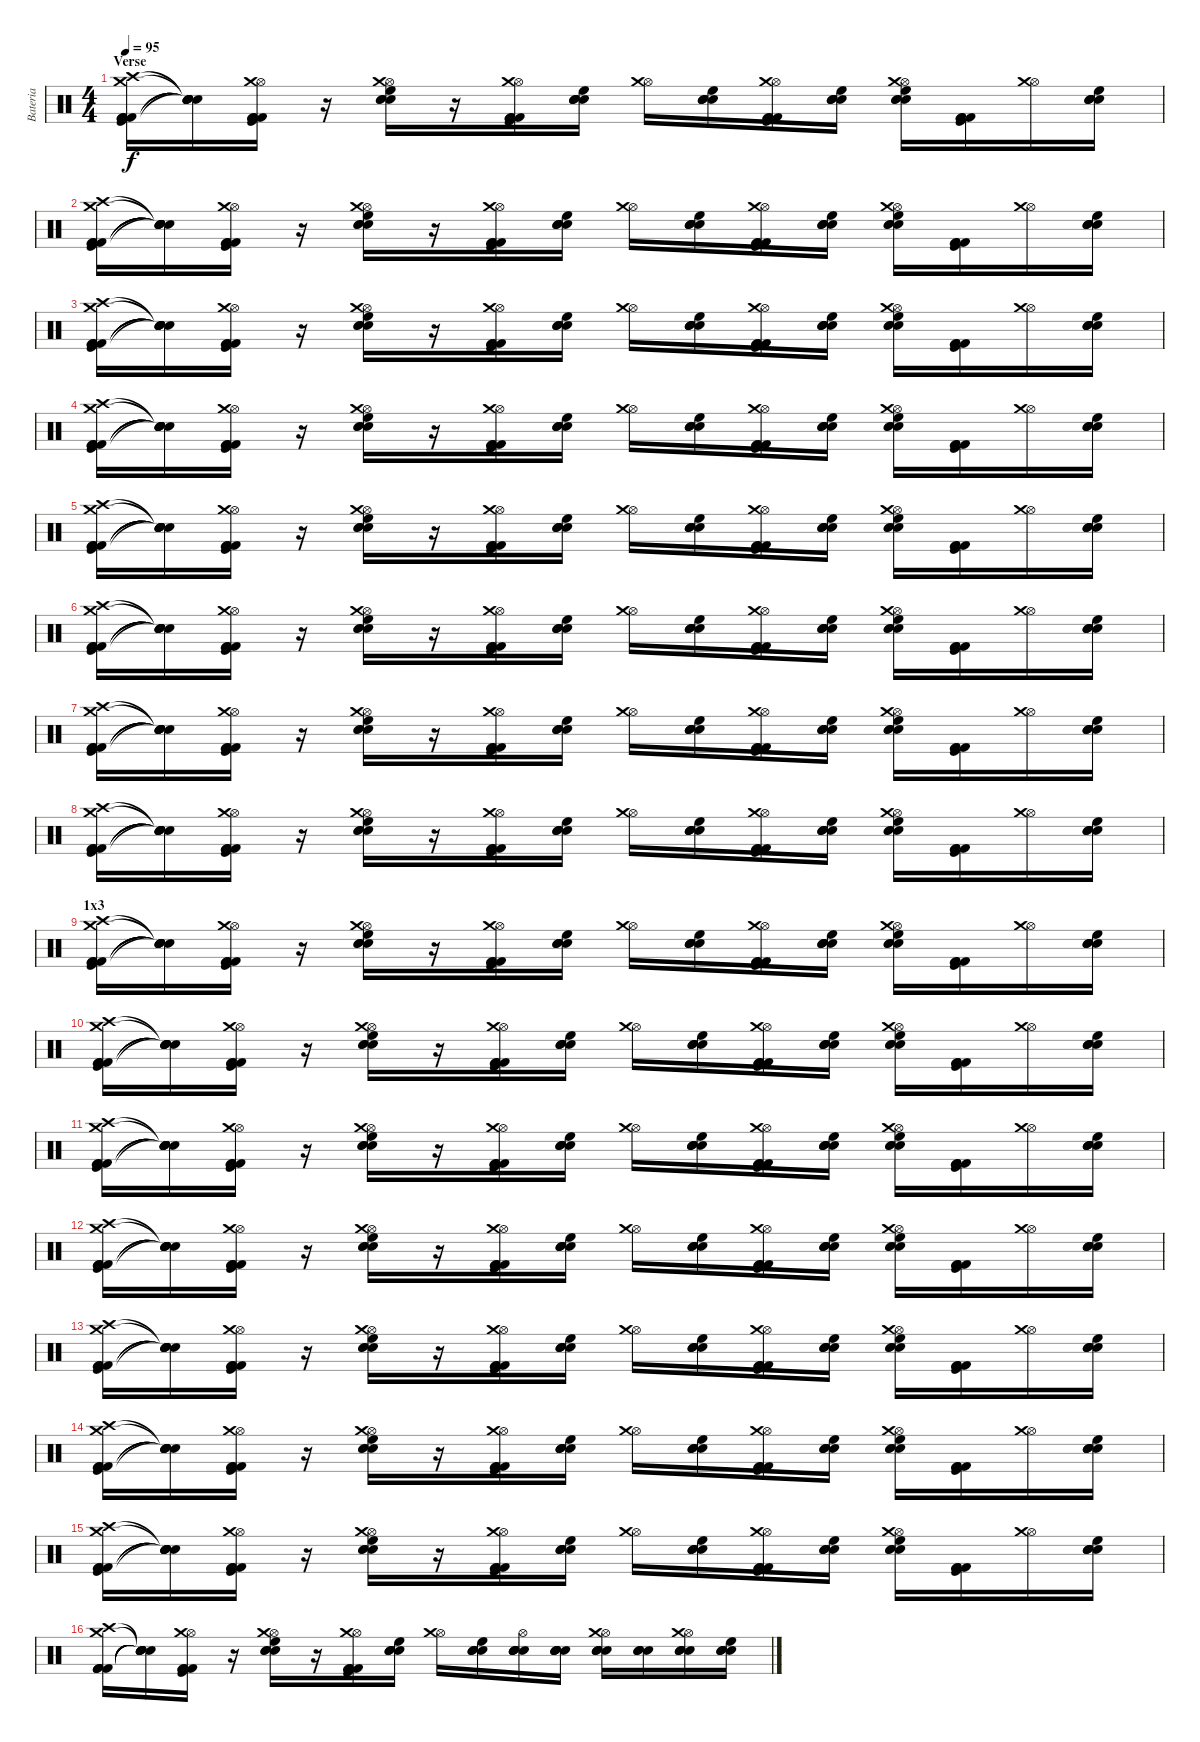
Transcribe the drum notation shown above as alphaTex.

\track ("Bateria" "Bateria") {instrument percussion}
\staff {score}
\articulation defaults
\ts (4 4)
\section ("" "Verse")
\tempo 95
\clef neutral
\ks c
("Crash high (hit)" "Crash medium (hit)" "Kick (hit) 2" "Kick (hit)" "Kick (hit) 2" "Kick (hit) 2").16{dy f} ("Snare (hit)"{t} "Snare (hit)"{t} "Snare (hit)"{t} "Snare (hit)"{t} "Snare (hit)"{t} "Snare (hit)"{t}).16 ("Hi-Hat (open)" "Crash medium (hit)" "Kick (hit) 2" "Kick (hit)" "Kick (hit) 2" "Kick (hit) 2").16 r.16 ("Hi-Hat (open)" "Crash medium (hit)" "Electric Snare (hit)" "High Floor Tom (hit)" "Electric Snare (hit)" "Electric Snare (hit)").16 r.16 ("Hi-Hat (open)" "Crash medium (hit)" "Kick (hit) 2" "Kick (hit)" "Kick (hit) 2" "Kick (hit) 2").16 ("Electric Snare (hit)" "Electric Snare (hit)" "High Floor Tom (hit)" "Electric Snare (hit)" "Electric Snare (hit)").16 ("Hi-Hat (open)" "Crash medium (hit)").16 ("Electric Snare (hit)" "Electric Snare (hit)" "High Floor Tom (hit)" "Electric Snare (hit)" "Electric Snare (hit)").16 ("Hi-Hat (open)" "Crash medium (hit)" "Kick (hit) 2" "Kick (hit)" "Kick (hit) 2" "Kick (hit) 2").16 ("Electric Snare (hit)" "Electric Snare (hit)" "High Floor Tom (hit)" "Electric Snare (hit)" "Electric Snare (hit)").16 ("Hi-Hat (open)" "Crash medium (hit)" "Electric Snare (hit)" "High Floor Tom (hit)" "Electric Snare (hit)" "Electric Snare (hit)").16 ("Kick (hit) 2" "Kick (hit)" "Kick (hit) 2" "Kick (hit) 2").16 ("Hi-Hat (open)" "Crash medium (hit)").16 ("Electric Snare (hit)" "Electric Snare (hit)" "High Floor Tom (hit)" "Electric Snare (hit)" "Electric Snare (hit)").16 |
("Crash high (hit)" "Crash medium (hit)" "Kick (hit) 2" "Kick (hit)" "Kick (hit) 2" "Kick (hit) 2").16 ("Snare (hit)"{t} "Snare (hit)"{t} "Snare (hit)"{t} "Snare (hit)"{t} "Snare (hit)"{t} "Snare (hit)"{t}).16 ("Hi-Hat (open)" "Crash medium (hit)" "Kick (hit) 2" "Kick (hit)" "Kick (hit) 2" "Kick (hit) 2").16 r.16 ("Hi-Hat (open)" "Crash medium (hit)" "Electric Snare (hit)" "High Floor Tom (hit)" "Electric Snare (hit)" "Electric Snare (hit)").16 r.16 ("Hi-Hat (open)" "Crash medium (hit)" "Kick (hit) 2" "Kick (hit)" "Kick (hit) 2" "Kick (hit) 2").16 ("Electric Snare (hit)" "Electric Snare (hit)" "High Floor Tom (hit)" "Electric Snare (hit)" "Electric Snare (hit)").16 ("Hi-Hat (open)" "Crash medium (hit)").16 ("Electric Snare (hit)" "Electric Snare (hit)" "High Floor Tom (hit)" "Electric Snare (hit)" "Electric Snare (hit)").16 ("Hi-Hat (open)" "Crash medium (hit)" "Kick (hit) 2" "Kick (hit)" "Kick (hit) 2" "Kick (hit) 2").16 ("Electric Snare (hit)" "Electric Snare (hit)" "High Floor Tom (hit)" "Electric Snare (hit)" "Electric Snare (hit)").16 ("Hi-Hat (open)" "Crash medium (hit)" "Electric Snare (hit)" "High Floor Tom (hit)" "Electric Snare (hit)" "Electric Snare (hit)").16 ("Kick (hit) 2" "Kick (hit)" "Kick (hit) 2" "Kick (hit) 2").16 ("Hi-Hat (open)" "Crash medium (hit)").16 ("Electric Snare (hit)" "Electric Snare (hit)" "High Floor Tom (hit)" "Electric Snare (hit)" "Electric Snare (hit)").16 |
("Crash high (hit)" "Crash medium (hit)" "Kick (hit) 2" "Kick (hit)" "Kick (hit) 2" "Kick (hit) 2").16 ("Snare (hit)"{t} "Snare (hit)"{t} "Snare (hit)"{t} "Snare (hit)"{t} "Snare (hit)"{t} "Snare (hit)"{t}).16 ("Hi-Hat (open)" "Crash medium (hit)" "Kick (hit) 2" "Kick (hit)" "Kick (hit) 2" "Kick (hit) 2").16 r.16 ("Hi-Hat (open)" "Crash medium (hit)" "Electric Snare (hit)" "High Floor Tom (hit)" "Electric Snare (hit)" "Electric Snare (hit)").16 r.16 ("Hi-Hat (open)" "Crash medium (hit)" "Kick (hit) 2" "Kick (hit)" "Kick (hit) 2" "Kick (hit) 2").16 ("Electric Snare (hit)" "Electric Snare (hit)" "High Floor Tom (hit)" "Electric Snare (hit)" "Electric Snare (hit)").16 ("Hi-Hat (open)" "Crash medium (hit)").16 ("Electric Snare (hit)" "Electric Snare (hit)" "High Floor Tom (hit)" "Electric Snare (hit)" "Electric Snare (hit)").16 ("Hi-Hat (open)" "Crash medium (hit)" "Kick (hit) 2" "Kick (hit)" "Kick (hit) 2" "Kick (hit) 2").16 ("Electric Snare (hit)" "Electric Snare (hit)" "High Floor Tom (hit)" "Electric Snare (hit)" "Electric Snare (hit)").16 ("Hi-Hat (open)" "Crash medium (hit)" "Electric Snare (hit)" "High Floor Tom (hit)" "Electric Snare (hit)" "Electric Snare (hit)").16 ("Kick (hit) 2" "Kick (hit)" "Kick (hit) 2" "Kick (hit) 2").16 ("Hi-Hat (open)" "Crash medium (hit)").16 ("Electric Snare (hit)" "Electric Snare (hit)" "High Floor Tom (hit)" "Electric Snare (hit)" "Electric Snare (hit)").16 |
("Crash high (hit)" "Crash medium (hit)" "Kick (hit) 2" "Kick (hit)" "Kick (hit) 2" "Kick (hit) 2").16 ("Snare (hit)"{t} "Snare (hit)"{t} "Snare (hit)"{t} "Snare (hit)"{t} "Snare (hit)"{t} "Snare (hit)"{t}).16 ("Hi-Hat (open)" "Crash medium (hit)" "Kick (hit) 2" "Kick (hit)" "Kick (hit) 2" "Kick (hit) 2").16 r.16 ("Hi-Hat (open)" "Crash medium (hit)" "Electric Snare (hit)" "High Floor Tom (hit)" "Electric Snare (hit)" "Electric Snare (hit)").16 r.16 ("Hi-Hat (open)" "Crash medium (hit)" "Kick (hit) 2" "Kick (hit)" "Kick (hit) 2" "Kick (hit) 2").16 ("Electric Snare (hit)" "Electric Snare (hit)" "High Floor Tom (hit)" "Electric Snare (hit)" "Electric Snare (hit)").16 ("Hi-Hat (open)" "Crash medium (hit)").16 ("Electric Snare (hit)" "Electric Snare (hit)" "High Floor Tom (hit)" "Electric Snare (hit)" "Electric Snare (hit)").16 ("Hi-Hat (open)" "Crash medium (hit)" "Kick (hit) 2" "Kick (hit)" "Kick (hit) 2" "Kick (hit) 2").16 ("Electric Snare (hit)" "Electric Snare (hit)" "High Floor Tom (hit)" "Electric Snare (hit)" "Electric Snare (hit)").16 ("Hi-Hat (open)" "Crash medium (hit)" "Electric Snare (hit)" "High Floor Tom (hit)" "Electric Snare (hit)" "Electric Snare (hit)").16 ("Kick (hit) 2" "Kick (hit)" "Kick (hit) 2" "Kick (hit) 2").16 ("Hi-Hat (open)" "Crash medium (hit)").16 ("Electric Snare (hit)" "Electric Snare (hit)" "High Floor Tom (hit)" "Electric Snare (hit)" "Electric Snare (hit)").16 |
("Crash high (hit)" "Crash medium (hit)" "Kick (hit) 2" "Kick (hit)" "Kick (hit) 2" "Kick (hit) 2").16 ("Snare (hit)"{t} "Snare (hit)"{t} "Snare (hit)"{t} "Snare (hit)"{t} "Snare (hit)"{t} "Snare (hit)"{t}).16 ("Hi-Hat (open)" "Crash medium (hit)" "Kick (hit) 2" "Kick (hit)" "Kick (hit) 2" "Kick (hit) 2").16 r.16 ("Hi-Hat (open)" "Crash medium (hit)" "Electric Snare (hit)" "High Floor Tom (hit)" "Electric Snare (hit)" "Electric Snare (hit)").16 r.16 ("Hi-Hat (open)" "Crash medium (hit)" "Kick (hit) 2" "Kick (hit)" "Kick (hit) 2" "Kick (hit) 2").16 ("Electric Snare (hit)" "Electric Snare (hit)" "High Floor Tom (hit)" "Electric Snare (hit)" "Electric Snare (hit)").16 ("Hi-Hat (open)" "Crash medium (hit)").16 ("Electric Snare (hit)" "Electric Snare (hit)" "High Floor Tom (hit)" "Electric Snare (hit)" "Electric Snare (hit)").16 ("Hi-Hat (open)" "Crash medium (hit)" "Kick (hit) 2" "Kick (hit)" "Kick (hit) 2" "Kick (hit) 2").16 ("Electric Snare (hit)" "Electric Snare (hit)" "High Floor Tom (hit)" "Electric Snare (hit)" "Electric Snare (hit)").16 ("Hi-Hat (open)" "Crash medium (hit)" "Electric Snare (hit)" "High Floor Tom (hit)" "Electric Snare (hit)" "Electric Snare (hit)").16 ("Kick (hit) 2" "Kick (hit)" "Kick (hit) 2" "Kick (hit) 2").16 ("Hi-Hat (open)" "Crash medium (hit)").16 ("Electric Snare (hit)" "Electric Snare (hit)" "High Floor Tom (hit)" "Electric Snare (hit)" "Electric Snare (hit)").16 |
("Crash high (hit)" "Crash medium (hit)" "Kick (hit) 2" "Kick (hit)" "Kick (hit) 2" "Kick (hit) 2").16 ("Snare (hit)"{t} "Snare (hit)"{t} "Snare (hit)"{t} "Snare (hit)"{t} "Snare (hit)"{t} "Snare (hit)"{t}).16 ("Hi-Hat (open)" "Crash medium (hit)" "Kick (hit) 2" "Kick (hit)" "Kick (hit) 2" "Kick (hit) 2").16 r.16 ("Hi-Hat (open)" "Crash medium (hit)" "Electric Snare (hit)" "High Floor Tom (hit)" "Electric Snare (hit)" "Electric Snare (hit)").16 r.16 ("Hi-Hat (open)" "Crash medium (hit)" "Kick (hit) 2" "Kick (hit)" "Kick (hit) 2" "Kick (hit) 2").16 ("Electric Snare (hit)" "Electric Snare (hit)" "High Floor Tom (hit)" "Electric Snare (hit)" "Electric Snare (hit)").16 ("Hi-Hat (open)" "Crash medium (hit)").16 ("Electric Snare (hit)" "Electric Snare (hit)" "High Floor Tom (hit)" "Electric Snare (hit)" "Electric Snare (hit)").16 ("Hi-Hat (open)" "Crash medium (hit)" "Kick (hit) 2" "Kick (hit)" "Kick (hit) 2" "Kick (hit) 2").16 ("Electric Snare (hit)" "Electric Snare (hit)" "High Floor Tom (hit)" "Electric Snare (hit)" "Electric Snare (hit)").16 ("Hi-Hat (open)" "Crash medium (hit)" "Electric Snare (hit)" "High Floor Tom (hit)" "Electric Snare (hit)" "Electric Snare (hit)").16 ("Kick (hit) 2" "Kick (hit)" "Kick (hit) 2" "Kick (hit) 2").16 ("Hi-Hat (open)" "Crash medium (hit)").16 ("Electric Snare (hit)" "Electric Snare (hit)" "High Floor Tom (hit)" "Electric Snare (hit)" "Electric Snare (hit)").16 |
("Crash high (hit)" "Crash medium (hit)" "Kick (hit) 2" "Kick (hit)" "Kick (hit) 2" "Kick (hit) 2").16 ("Snare (hit)"{t} "Snare (hit)"{t} "Snare (hit)"{t} "Snare (hit)"{t} "Snare (hit)"{t} "Snare (hit)"{t}).16 ("Hi-Hat (open)" "Crash medium (hit)" "Kick (hit) 2" "Kick (hit)" "Kick (hit) 2" "Kick (hit) 2").16 r.16 ("Hi-Hat (open)" "Crash medium (hit)" "Electric Snare (hit)" "High Floor Tom (hit)" "Electric Snare (hit)" "Electric Snare (hit)").16 r.16 ("Hi-Hat (open)" "Crash medium (hit)" "Kick (hit) 2" "Kick (hit)" "Kick (hit) 2" "Kick (hit) 2").16 ("Electric Snare (hit)" "Electric Snare (hit)" "High Floor Tom (hit)" "Electric Snare (hit)" "Electric Snare (hit)").16 ("Hi-Hat (open)" "Crash medium (hit)").16 ("Electric Snare (hit)" "Electric Snare (hit)" "High Floor Tom (hit)" "Electric Snare (hit)" "Electric Snare (hit)").16 ("Hi-Hat (open)" "Crash medium (hit)" "Kick (hit) 2" "Kick (hit)" "Kick (hit) 2" "Kick (hit) 2").16 ("Electric Snare (hit)" "Electric Snare (hit)" "High Floor Tom (hit)" "Electric Snare (hit)" "Electric Snare (hit)").16 ("Hi-Hat (open)" "Crash medium (hit)" "Electric Snare (hit)" "High Floor Tom (hit)" "Electric Snare (hit)" "Electric Snare (hit)").16 ("Kick (hit) 2" "Kick (hit)" "Kick (hit) 2" "Kick (hit) 2").16 ("Hi-Hat (open)" "Crash medium (hit)").16 ("Electric Snare (hit)" "Electric Snare (hit)" "High Floor Tom (hit)" "Electric Snare (hit)" "Electric Snare (hit)").16 |
("Crash high (hit)" "Crash medium (hit)" "Kick (hit) 2" "Kick (hit)" "Kick (hit) 2" "Kick (hit) 2").16 ("Snare (hit)"{t} "Snare (hit)"{t} "Snare (hit)"{t} "Snare (hit)"{t} "Snare (hit)"{t} "Snare (hit)"{t}).16 ("Hi-Hat (open)" "Crash medium (hit)" "Kick (hit) 2" "Kick (hit)" "Kick (hit) 2" "Kick (hit) 2").16 r.16 ("Hi-Hat (open)" "Crash medium (hit)" "Electric Snare (hit)" "High Floor Tom (hit)" "Electric Snare (hit)" "Electric Snare (hit)").16 r.16 ("Hi-Hat (open)" "Crash medium (hit)" "Kick (hit) 2" "Kick (hit)" "Kick (hit) 2" "Kick (hit) 2").16 ("Electric Snare (hit)" "Electric Snare (hit)" "High Floor Tom (hit)" "Electric Snare (hit)" "Electric Snare (hit)").16 ("Hi-Hat (open)" "Crash medium (hit)").16 ("Electric Snare (hit)" "Electric Snare (hit)" "High Floor Tom (hit)" "Electric Snare (hit)" "Electric Snare (hit)").16 ("Hi-Hat (open)" "Crash medium (hit)" "Kick (hit) 2" "Kick (hit)" "Kick (hit) 2" "Kick (hit) 2").16 ("Electric Snare (hit)" "Electric Snare (hit)" "High Floor Tom (hit)" "Electric Snare (hit)" "Electric Snare (hit)").16 ("Hi-Hat (open)" "Crash medium (hit)" "Electric Snare (hit)" "High Floor Tom (hit)" "Electric Snare (hit)" "Electric Snare (hit)").16 ("Kick (hit) 2" "Kick (hit)" "Kick (hit) 2" "Kick (hit) 2").16 ("Hi-Hat (open)" "Crash medium (hit)").16 ("Electric Snare (hit)" "Electric Snare (hit)" "High Floor Tom (hit)" "Electric Snare (hit)" "Electric Snare (hit)").16 |
\section ("" "1x3")
("Crash high (hit)" "Crash medium (hit)" "Kick (hit) 2" "Kick (hit)" "Kick (hit) 2" "Kick (hit) 2").16 ("Snare (hit)"{t} "Snare (hit)"{t} "Snare (hit)"{t} "Snare (hit)"{t} "Snare (hit)"{t} "Snare (hit)"{t}).16 ("Hi-Hat (open)" "Crash medium (hit)" "Kick (hit) 2" "Kick (hit)" "Kick (hit) 2" "Kick (hit) 2").16 r.16 ("Hi-Hat (open)" "Crash medium (hit)" "Electric Snare (hit)" "High Floor Tom (hit)" "Electric Snare (hit)" "Electric Snare (hit)").16 r.16 ("Hi-Hat (open)" "Crash medium (hit)" "Kick (hit) 2" "Kick (hit)" "Kick (hit) 2" "Kick (hit) 2").16 ("Electric Snare (hit)" "Electric Snare (hit)" "High Floor Tom (hit)" "Electric Snare (hit)" "Electric Snare (hit)").16 ("Hi-Hat (open)" "Crash medium (hit)").16 ("Electric Snare (hit)" "Electric Snare (hit)" "High Floor Tom (hit)" "Electric Snare (hit)" "Electric Snare (hit)").16 ("Hi-Hat (open)" "Crash medium (hit)" "Kick (hit) 2" "Kick (hit)" "Kick (hit) 2" "Kick (hit) 2").16 ("Electric Snare (hit)" "Electric Snare (hit)" "High Floor Tom (hit)" "Electric Snare (hit)" "Electric Snare (hit)").16 ("Hi-Hat (open)" "Crash medium (hit)" "Electric Snare (hit)" "High Floor Tom (hit)" "Electric Snare (hit)" "Electric Snare (hit)").16 ("Kick (hit) 2" "Kick (hit)" "Kick (hit) 2" "Kick (hit) 2").16 ("Hi-Hat (open)" "Crash medium (hit)").16 ("Electric Snare (hit)" "Electric Snare (hit)" "High Floor Tom (hit)" "Electric Snare (hit)" "Electric Snare (hit)").16 |
("Crash high (hit)" "Crash medium (hit)" "Kick (hit) 2" "Kick (hit)" "Kick (hit) 2" "Kick (hit) 2").16 ("Snare (hit)"{t} "Snare (hit)"{t} "Snare (hit)"{t} "Snare (hit)"{t} "Snare (hit)"{t} "Snare (hit)"{t}).16 ("Hi-Hat (open)" "Crash medium (hit)" "Kick (hit) 2" "Kick (hit)" "Kick (hit) 2" "Kick (hit) 2").16 r.16 ("Hi-Hat (open)" "Crash medium (hit)" "Electric Snare (hit)" "High Floor Tom (hit)" "Electric Snare (hit)" "Electric Snare (hit)").16 r.16 ("Hi-Hat (open)" "Crash medium (hit)" "Kick (hit) 2" "Kick (hit)" "Kick (hit) 2" "Kick (hit) 2").16 ("Electric Snare (hit)" "Electric Snare (hit)" "High Floor Tom (hit)" "Electric Snare (hit)" "Electric Snare (hit)").16 ("Hi-Hat (open)" "Crash medium (hit)").16 ("Electric Snare (hit)" "Electric Snare (hit)" "High Floor Tom (hit)" "Electric Snare (hit)" "Electric Snare (hit)").16 ("Hi-Hat (open)" "Crash medium (hit)" "Kick (hit) 2" "Kick (hit)" "Kick (hit) 2" "Kick (hit) 2").16 ("Electric Snare (hit)" "Electric Snare (hit)" "High Floor Tom (hit)" "Electric Snare (hit)" "Electric Snare (hit)").16 ("Hi-Hat (open)" "Crash medium (hit)" "Electric Snare (hit)" "High Floor Tom (hit)" "Electric Snare (hit)" "Electric Snare (hit)").16 ("Kick (hit) 2" "Kick (hit)" "Kick (hit) 2" "Kick (hit) 2").16 ("Hi-Hat (open)" "Crash medium (hit)").16 ("Electric Snare (hit)" "Electric Snare (hit)" "High Floor Tom (hit)" "Electric Snare (hit)" "Electric Snare (hit)").16 |
("Crash high (hit)" "Crash medium (hit)" "Kick (hit) 2" "Kick (hit)" "Kick (hit) 2" "Kick (hit) 2").16 ("Snare (hit)"{t} "Snare (hit)"{t} "Snare (hit)"{t} "Snare (hit)"{t} "Snare (hit)"{t} "Snare (hit)"{t}).16 ("Hi-Hat (open)" "Crash medium (hit)" "Kick (hit) 2" "Kick (hit)" "Kick (hit) 2" "Kick (hit) 2").16 r.16 ("Hi-Hat (open)" "Crash medium (hit)" "Electric Snare (hit)" "High Floor Tom (hit)" "Electric Snare (hit)" "Electric Snare (hit)").16 r.16 ("Hi-Hat (open)" "Crash medium (hit)" "Kick (hit) 2" "Kick (hit)" "Kick (hit) 2" "Kick (hit) 2").16 ("Electric Snare (hit)" "Electric Snare (hit)" "High Floor Tom (hit)" "Electric Snare (hit)" "Electric Snare (hit)").16 ("Hi-Hat (open)" "Crash medium (hit)").16 ("Electric Snare (hit)" "Electric Snare (hit)" "High Floor Tom (hit)" "Electric Snare (hit)" "Electric Snare (hit)").16 ("Hi-Hat (open)" "Crash medium (hit)" "Kick (hit) 2" "Kick (hit)" "Kick (hit) 2" "Kick (hit) 2").16 ("Electric Snare (hit)" "Electric Snare (hit)" "High Floor Tom (hit)" "Electric Snare (hit)" "Electric Snare (hit)").16 ("Hi-Hat (open)" "Crash medium (hit)" "Electric Snare (hit)" "High Floor Tom (hit)" "Electric Snare (hit)" "Electric Snare (hit)").16 ("Kick (hit) 2" "Kick (hit)" "Kick (hit) 2" "Kick (hit) 2").16 ("Hi-Hat (open)" "Crash medium (hit)").16 ("Electric Snare (hit)" "Electric Snare (hit)" "High Floor Tom (hit)" "Electric Snare (hit)" "Electric Snare (hit)").16 |
("Crash high (hit)" "Crash medium (hit)" "Kick (hit) 2" "Kick (hit)" "Kick (hit) 2" "Kick (hit) 2").16 ("Snare (hit)"{t} "Snare (hit)"{t} "Snare (hit)"{t} "Snare (hit)"{t} "Snare (hit)"{t} "Snare (hit)"{t}).16 ("Hi-Hat (open)" "Crash medium (hit)" "Kick (hit) 2" "Kick (hit)" "Kick (hit) 2" "Kick (hit) 2").16 r.16 ("Hi-Hat (open)" "Crash medium (hit)" "Electric Snare (hit)" "High Floor Tom (hit)" "Electric Snare (hit)" "Electric Snare (hit)").16 r.16 ("Hi-Hat (open)" "Crash medium (hit)" "Kick (hit) 2" "Kick (hit)" "Kick (hit) 2" "Kick (hit) 2").16 ("Electric Snare (hit)" "Electric Snare (hit)" "High Floor Tom (hit)" "Electric Snare (hit)" "Electric Snare (hit)").16 ("Hi-Hat (open)" "Crash medium (hit)").16 ("Electric Snare (hit)" "Electric Snare (hit)" "High Floor Tom (hit)" "Electric Snare (hit)" "Electric Snare (hit)").16 ("Hi-Hat (open)" "Crash medium (hit)" "Kick (hit) 2" "Kick (hit)" "Kick (hit) 2" "Kick (hit) 2").16 ("Electric Snare (hit)" "Electric Snare (hit)" "High Floor Tom (hit)" "Electric Snare (hit)" "Electric Snare (hit)").16 ("Hi-Hat (open)" "Crash medium (hit)" "Electric Snare (hit)" "High Floor Tom (hit)" "Electric Snare (hit)" "Electric Snare (hit)").16 ("Kick (hit) 2" "Kick (hit)" "Kick (hit) 2" "Kick (hit) 2").16 ("Hi-Hat (open)" "Crash medium (hit)").16 ("Electric Snare (hit)" "Electric Snare (hit)" "High Floor Tom (hit)" "Electric Snare (hit)" "Electric Snare (hit)").16 |
("Crash high (hit)" "Crash medium (hit)" "Kick (hit) 2" "Kick (hit)" "Kick (hit) 2" "Kick (hit) 2").16 ("Snare (hit)"{t} "Snare (hit)"{t} "Snare (hit)"{t} "Snare (hit)"{t} "Snare (hit)"{t} "Snare (hit)"{t}).16 ("Hi-Hat (open)" "Crash medium (hit)" "Kick (hit) 2" "Kick (hit)" "Kick (hit) 2" "Kick (hit) 2").16 r.16 ("Hi-Hat (open)" "Crash medium (hit)" "Electric Snare (hit)" "High Floor Tom (hit)" "Electric Snare (hit)" "Electric Snare (hit)").16 r.16 ("Hi-Hat (open)" "Crash medium (hit)" "Kick (hit) 2" "Kick (hit)" "Kick (hit) 2" "Kick (hit) 2").16 ("Electric Snare (hit)" "Electric Snare (hit)" "High Floor Tom (hit)" "Electric Snare (hit)" "Electric Snare (hit)").16 ("Hi-Hat (open)" "Crash medium (hit)").16 ("Electric Snare (hit)" "Electric Snare (hit)" "High Floor Tom (hit)" "Electric Snare (hit)" "Electric Snare (hit)").16 ("Hi-Hat (open)" "Crash medium (hit)" "Kick (hit) 2" "Kick (hit)" "Kick (hit) 2" "Kick (hit) 2").16 ("Electric Snare (hit)" "Electric Snare (hit)" "High Floor Tom (hit)" "Electric Snare (hit)" "Electric Snare (hit)").16 ("Hi-Hat (open)" "Crash medium (hit)" "Electric Snare (hit)" "High Floor Tom (hit)" "Electric Snare (hit)" "Electric Snare (hit)").16 ("Kick (hit) 2" "Kick (hit)" "Kick (hit) 2" "Kick (hit) 2").16 ("Hi-Hat (open)" "Crash medium (hit)").16 ("Electric Snare (hit)" "Electric Snare (hit)" "High Floor Tom (hit)" "Electric Snare (hit)" "Electric Snare (hit)").16 |
("Crash high (hit)" "Crash medium (hit)" "Kick (hit) 2" "Kick (hit)" "Kick (hit) 2" "Kick (hit) 2").16 ("Snare (hit)"{t} "Snare (hit)"{t} "Snare (hit)"{t} "Snare (hit)"{t} "Snare (hit)"{t} "Snare (hit)"{t}).16 ("Hi-Hat (open)" "Crash medium (hit)" "Kick (hit) 2" "Kick (hit)" "Kick (hit) 2" "Kick (hit) 2").16 r.16 ("Hi-Hat (open)" "Crash medium (hit)" "Electric Snare (hit)" "High Floor Tom (hit)" "Electric Snare (hit)" "Electric Snare (hit)").16 r.16 ("Hi-Hat (open)" "Crash medium (hit)" "Kick (hit) 2" "Kick (hit)" "Kick (hit) 2" "Kick (hit) 2").16 ("Electric Snare (hit)" "Electric Snare (hit)" "High Floor Tom (hit)" "Electric Snare (hit)" "Electric Snare (hit)").16 ("Hi-Hat (open)" "Crash medium (hit)").16 ("Electric Snare (hit)" "Electric Snare (hit)" "High Floor Tom (hit)" "Electric Snare (hit)" "Electric Snare (hit)").16 ("Hi-Hat (open)" "Crash medium (hit)" "Kick (hit) 2" "Kick (hit)" "Kick (hit) 2" "Kick (hit) 2").16 ("Electric Snare (hit)" "Electric Snare (hit)" "High Floor Tom (hit)" "Electric Snare (hit)" "Electric Snare (hit)").16 ("Hi-Hat (open)" "Crash medium (hit)" "Electric Snare (hit)" "High Floor Tom (hit)" "Electric Snare (hit)" "Electric Snare (hit)").16 ("Kick (hit) 2" "Kick (hit)" "Kick (hit) 2" "Kick (hit) 2").16 ("Hi-Hat (open)" "Crash medium (hit)").16 ("Electric Snare (hit)" "Electric Snare (hit)" "High Floor Tom (hit)" "Electric Snare (hit)" "Electric Snare (hit)").16 |
("Crash high (hit)" "Crash medium (hit)" "Kick (hit) 2" "Kick (hit)" "Kick (hit) 2" "Kick (hit) 2").16 ("Snare (hit)"{t} "Snare (hit)"{t} "Snare (hit)"{t} "Snare (hit)"{t} "Snare (hit)"{t} "Snare (hit)"{t}).16 ("Hi-Hat (open)" "Crash medium (hit)" "Kick (hit) 2" "Kick (hit)" "Kick (hit) 2" "Kick (hit) 2").16 r.16 ("Hi-Hat (open)" "Crash medium (hit)" "Electric Snare (hit)" "High Floor Tom (hit)" "Electric Snare (hit)" "Electric Snare (hit)").16 r.16 ("Hi-Hat (open)" "Crash medium (hit)" "Kick (hit) 2" "Kick (hit)" "Kick (hit) 2" "Kick (hit) 2").16 ("Electric Snare (hit)" "Electric Snare (hit)" "High Floor Tom (hit)" "Electric Snare (hit)" "Electric Snare (hit)").16 ("Hi-Hat (open)" "Crash medium (hit)").16 ("Electric Snare (hit)" "Electric Snare (hit)" "High Floor Tom (hit)" "Electric Snare (hit)" "Electric Snare (hit)").16 ("Hi-Hat (open)" "Crash medium (hit)" "Kick (hit) 2" "Kick (hit)" "Kick (hit) 2" "Kick (hit) 2").16 ("Electric Snare (hit)" "Electric Snare (hit)" "High Floor Tom (hit)" "Electric Snare (hit)" "Electric Snare (hit)").16 ("Hi-Hat (open)" "Crash medium (hit)" "Electric Snare (hit)" "High Floor Tom (hit)" "Electric Snare (hit)" "Electric Snare (hit)").16 ("Kick (hit) 2" "Kick (hit)" "Kick (hit) 2" "Kick (hit) 2").16 ("Hi-Hat (open)" "Crash medium (hit)").16 ("Electric Snare (hit)" "Electric Snare (hit)" "High Floor Tom (hit)" "Electric Snare (hit)" "Electric Snare (hit)").16 |
("Crash high (hit)" "Crash medium (hit)" "Kick (hit) 2" "Kick (hit) 2" "Kick (hit) 2" "Kick (hit) 2").16 ("Snare (hit)"{t} "Snare (hit)"{t} "Snare (hit)"{t} "Snare (hit)"{t} "Snare (hit)"{t} "Snare (hit)"{t}).16 ("Hi-Hat (open)" "Crash medium (hit)" "Kick (hit) 2" "Kick (hit)" "Kick (hit) 2" "Kick (hit) 2").16 r.16 ("Hi-Hat (open)" "Crash medium (hit)" "Electric Snare (hit)" "High Floor Tom (hit)" "Electric Snare (hit)" "Electric Snare (hit)").16 r.16 ("Hi-Hat (open)" "Crash medium (hit)" "Kick (hit) 2" "Kick (hit)" "Kick (hit) 2" "Kick (hit) 2").16 ("Electric Snare (hit)" "Electric Snare (hit)" "High Floor Tom (hit)" "Electric Snare (hit)" "Electric Snare (hit)").16 ("Hi-Hat (open)" "Crash medium (hit)").16 ("Electric Snare (hit)" "Electric Snare (hit)" "High Floor Tom (hit)" "Electric Snare (hit)" "Electric Snare (hit)").16 ("Hi-Hat (open)" "Electric Snare (hit)" "Electric Snare (hit)" "Electric Snare (hit)" "Electric Snare (hit)" "Electric Snare (hit)").16 ("Electric Snare (hit)" "Electric Snare (hit)" "Electric Snare (hit)" "Electric Snare (hit)" "Electric Snare (hit)").16 ("Hi-Hat (open)" "Crash medium (hit)" "Electric Snare (hit)" "Electric Snare (hit)" "Electric Snare (hit)" "Electric Snare (hit)").16 ("Electric Snare (hit)" "Electric Snare (hit)" "Electric Snare (hit)" "Electric Snare (hit)").16 ("Hi-Hat (open)" "Crash medium (hit)" "Electric Snare (hit)" "Electric Snare (hit)" "Electric Snare (hit)" "Electric Snare (hit)").16 ("Electric Snare (hit)" "Electric Snare (hit)" "High Floor Tom (hit)" "Electric Snare (hit)" "Electric Snare (hit)").16
